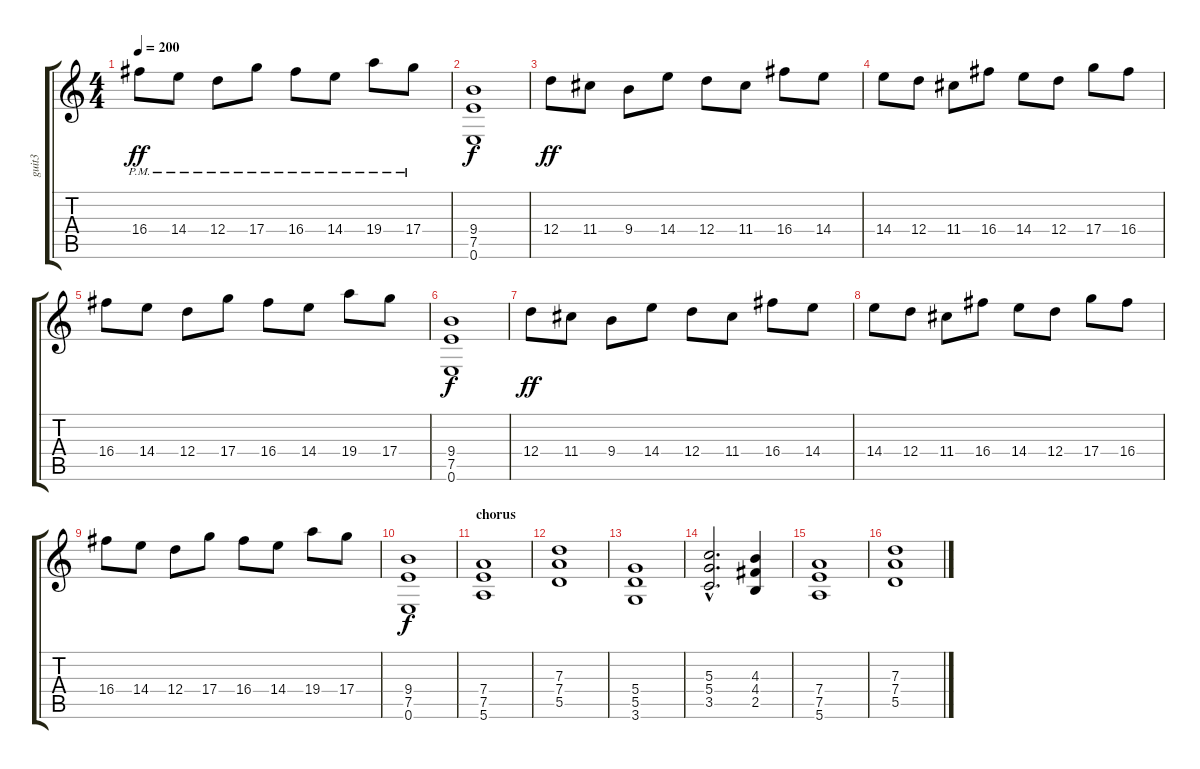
\track ("guit3" "guit3") {instrument distortionguitar}
\staff {score tabs}
\tuning (E4 B3 G3 D3 A2 E2) {hide}
\ts (4 4)
\tempo 200
\clef g2
\ks c
16.4{pm}.8{dy ff} 14.4{pm}.8 12.4{pm}.8 17.4{pm}.8 16.4{pm}.8 14.4{pm}.8 19.4{pm}.8 17.4{pm}.8 |
(9.4 7.5 0.6).1{dy f} |
12.4.8{dy ff} 11.4.8 9.4.8 14.4.8 12.4.8 11.4.8 16.4.8 14.4.8 |
14.4.8 12.4.8 11.4.8 16.4.8 14.4.8 12.4.8 17.4.8 16.4.8 |
16.4.8 14.4.8 12.4.8 17.4.8 16.4.8 14.4.8 19.4.8 17.4.8 |
(9.4 7.5 0.6).1{dy f} |
12.4.8{dy ff} 11.4.8 9.4.8 14.4.8 12.4.8 11.4.8 16.4.8 14.4.8 |
14.4.8 12.4.8 11.4.8 16.4.8 14.4.8 12.4.8 17.4.8 16.4.8 |
16.4.8 14.4.8 12.4.8 17.4.8 16.4.8 14.4.8 19.4.8 17.4.8 |
(9.4 7.5 0.6).1{dy f} |
\section ("" "chorus")
(7.4 7.5 5.6).1 |
(7.3 7.4 5.5).1 |
(5.4 5.5 3.6).1 |
(5.3{hac} 5.4{hac} 3.5{hac}).2{d} (4.3 4.4 2.5).4 |
(7.4 7.5 5.6).1 |
(7.3 7.4 5.5).1
